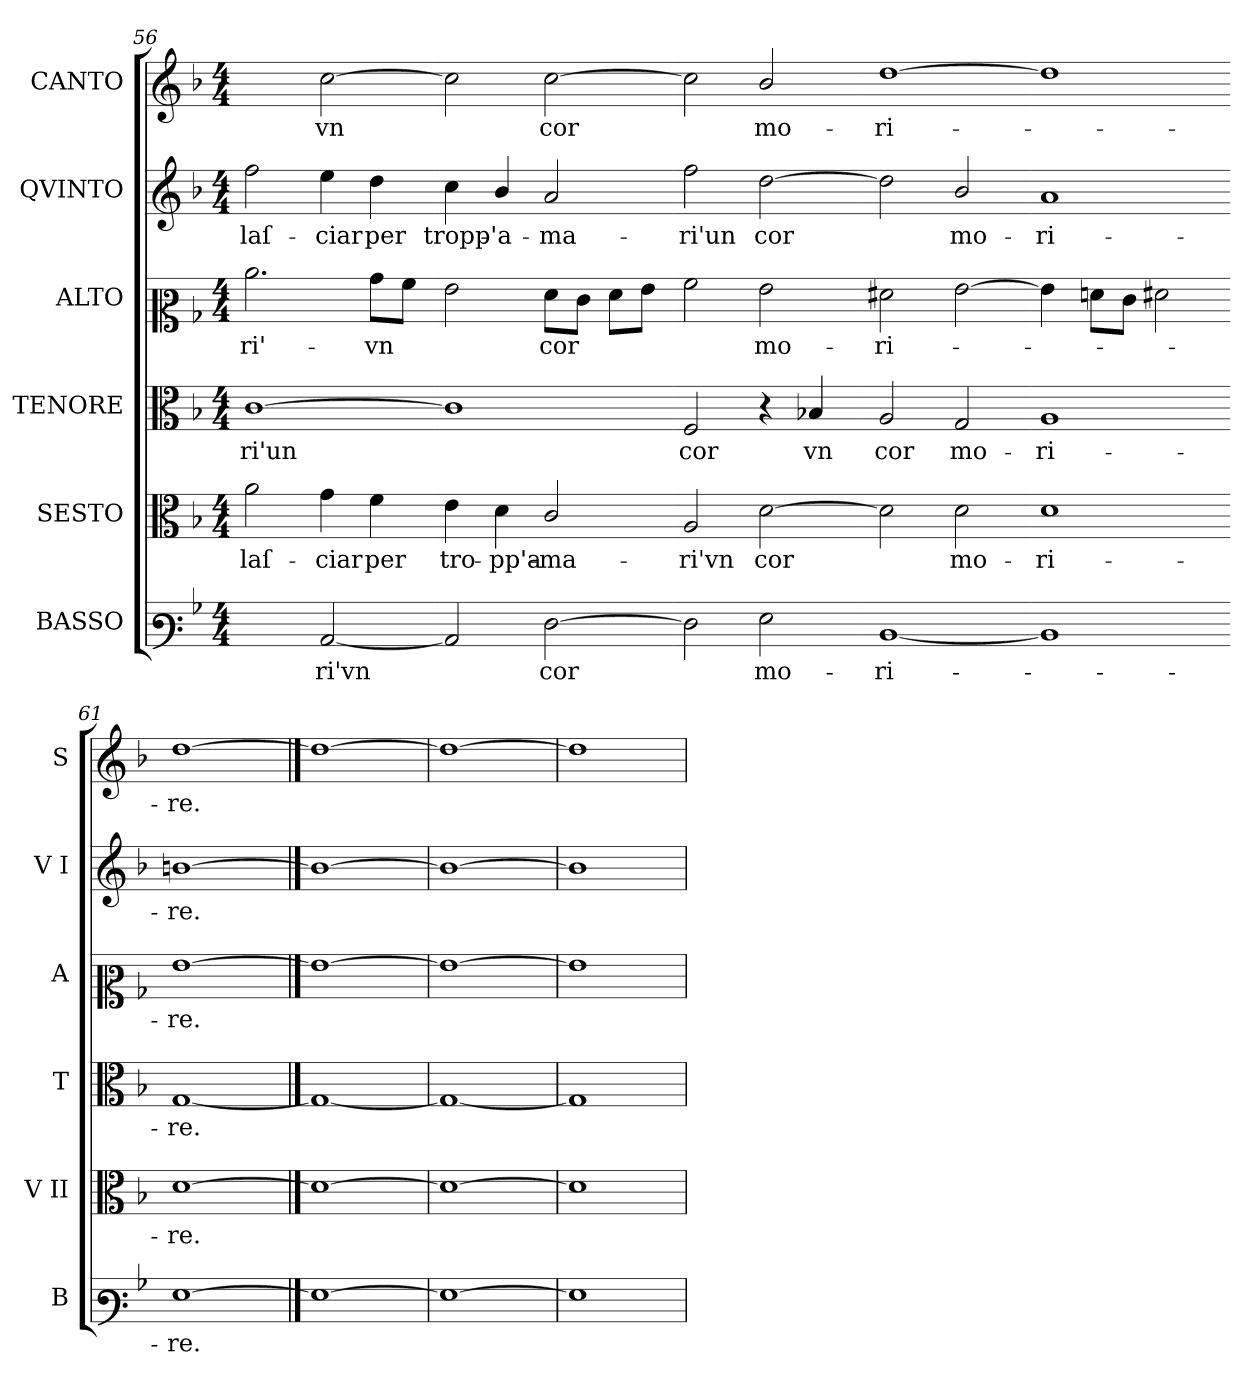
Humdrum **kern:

**kern	**text	**kern	**text	**kern	**text	**kern	**text	**kern	**text	**kern	**text
*part6	*part6	*part5	*part5	*part4	*part4	*part3	*part3	*part2	*part2	*part1	*part1
*staff6	*staff6	*staff5	*staff5	*staff4	*staff4	*staff3	*staff3	*staff2	*staff2	*staff1	*staff1
*I"BASSO	*	*I"SESTO	*	*I"TENORE	*	*I"ALTO	*	*I"QVINTO	*	*I"CANTO	*
*I'B	*	*I'V II	*	*I'T	*	*I'A	*	*I'V I	*	*I'S	*
*clefF3	*	*clefC3	*	*clefC3	*	*clefC2	*	*clefG2	*	*clefG2	*
*k[b-]	*	*k[b-]	*	*k[b-]	*	*k[b-]	*	*k[b-]	*	*k[b-]	*
*M4/4	*	*M4/4	*	*M4/4	*	*M4/4	*	*M4/4	*	*M4/4	*
=56	=56	=56	=56	=56	=56	=56	=56	=56	=56	=56	=56
2ryy	.	2a\	laſ-	[1c	-ri'un	2.cc\	-ri'-	2ff\	laſ-	2ryy	.
[2C/	-ri'vn	4g\	-ciar	.	.	.	.	4ee\	-ciar	[2cc\	-vn
.	.	4f\	per	.	.	8b-\L	-vn	4dd\	per	.	.
.	.	.	.	.	.	8a\J	.	.	.	.	.
=57-	=57-	=57-	=57-	=57-	=57-	=57-	=57-	=57-	=57-	=57-	=57-
2C/]	.	4e\	tro-	1c]	.	2g\	.	4cc\	tropp'-	2cc\]	.
.	.	4d\	-pp'a-	.	.	.	.	4b-/	-a-	.	.
[2F\	cor	2c/	-ma-	.	.	8f\L	cor	2a/	-ma-	[2cc\	cor
.	.	.	.	.	.	8e\J	.	.	.	.	.
.	.	.	.	.	.	8f\L	.	.	.	.	.
.	.	.	.	.	.	8g\J	.	.	.	.	.
=58-	=58-	=58-	=58-	=58-	=58-	=58-	=58-	=58-	=58-	=58-	=58-
2F\]	.	2A/	-ri'vn	2F/	cor	2a\	.	2ff\	-ri'un	2cc\]	.
2G\	mo-	[2d\	cor	4r	.	2g\	mo-	[2dd\	cor	2b-/	mo-
.	.	.	.	4B-X/	vn	.	.	.	.	.	.
=59-	=59-	=59-	=59-	=59-	=59-	=59-	=59-	=59-	=59-	=59-	=59-
[1D	-ri-	2d\]	.	2A/	cor	2f#X\	-ri-	2dd\]	.	[1dd	-ri-
.	.	2d\	mo-	2G/	mo-	[2g\	.	2b-/	mo-	.	.
=60-	=60-	=60-	=60-	=60-	=60-	=60-	=60-	=60-	=60-	=60-	=60-
1D]	.	1d	-ri-	1A	-ri-	4g\]	.	1a	ri-	1dd]	.
.	.	.	.	.	.	8fn\L	.	.	.	.	.
.	.	.	.	.	.	8e\J	.	.	.	.	.
.	.	.	.	.	.	2f#X\	.	.	.	.	.
=61-	=61-	=61-	=61-	=61-	=61-	=61-	=61-	=61-	=61-	=61-	=61-
[1G	-re.	[1d	-re.	[1G	-re.	[1g	-re.	[1bn	-re.	[1dd	-re.
==62	==62	==62	==62	==62	==62	==62	==62	==62	==62	==62	==62
1G_	.	1d_	.	1G_	.	1g_	.	1b_	.	1dd_	.
=63	=63	=63	=63	=63	=63	=63	=63	=63	=63	=63	=63
1G_	.	1d_	.	1G_	.	1g_	.	1b_	.	1dd_	.
=64	=64	=64	=64	=64	=64	=64	=64	=64	=64	=64	=64
1G]	.	1d]	.	1G]	.	1g]	.	1b]	.	1dd]	.
=	=	=	=	=	=	=	=	=	=	=	=
*-	*-	*-	*-	*-	*-	*-	*-	*-	*-	*-	*-
